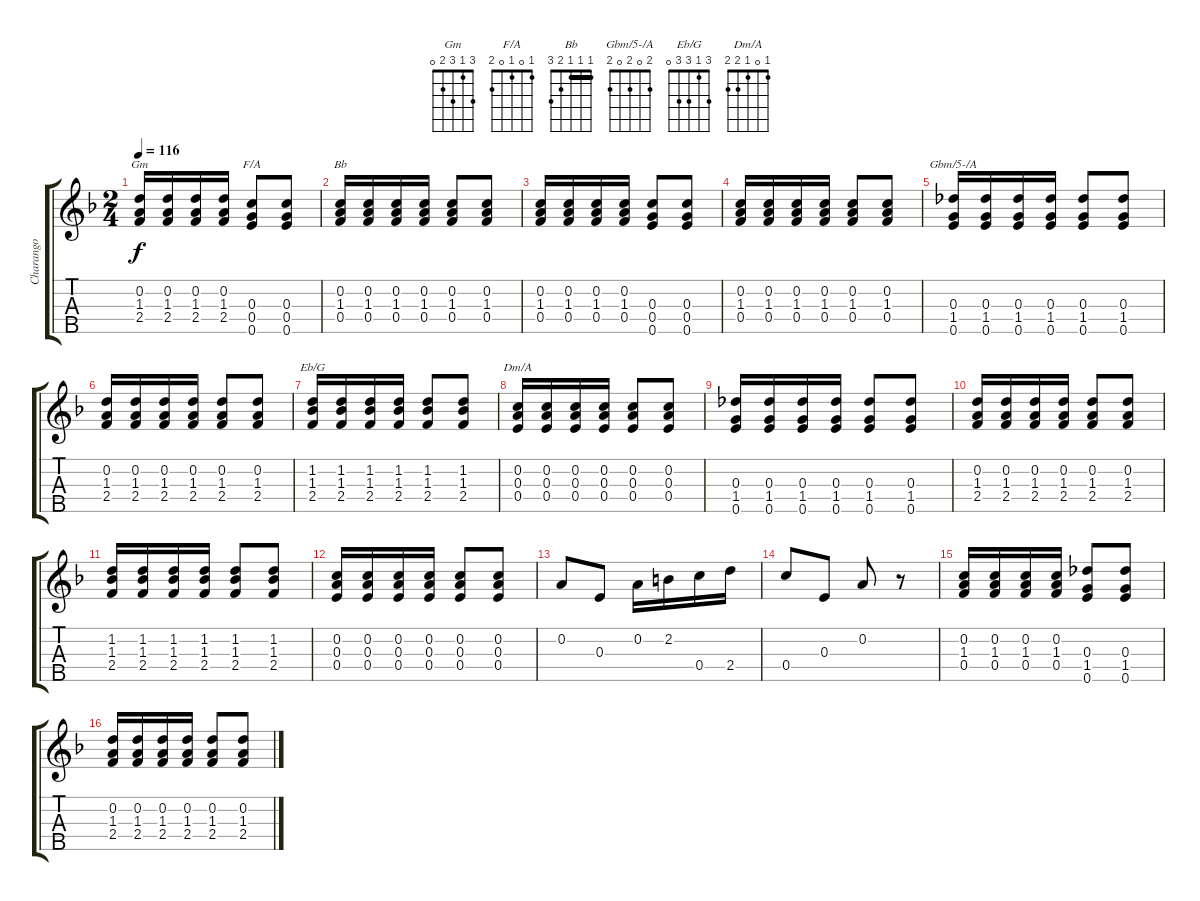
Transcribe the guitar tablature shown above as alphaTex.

\track ("Charango" "Charango") {instrument banjo}
\staff {score tabs}
\tuning (E4 A3 E3 C4 G3) {hide}
\displaytranspose 12
\chord ("Gm" 3 1 3 2 0)
\chord ("F/A" 1 0 1 0 2)
\chord ("Bb" 1 1 1 2 3) {barre 1}
\chord ("Gbm/5-/A" 2 0 2 0 2)
\chord ("Eb/G" 3 1 3 3 0)
\chord ("Dm/A" 1 0 1 2 2)
\ts (2 4)
\tempo 116
\clef g2
\ks dminor
(0.2 1.3 2.4).16{ch "Gm" dy f} (0.2 1.3 2.4).16 (0.2 1.3 2.4).16 (0.2 1.3 2.4).16 (0.3 0.4 0.5).8{ch "F/A"} (0.3 0.4 0.5).8 |
(0.2 1.3 0.4).16{ch "Bb"} (0.2 1.3 0.4).16 (0.2 1.3 0.4).16 (0.2 1.3 0.4).16 (0.2 1.3 0.4).8 (0.2 1.3 0.4).8 |
(0.2 1.3 0.4).16 (0.2 1.3 0.4).16 (0.2 1.3 0.4).16 (0.2 1.3 0.4).16 (0.3 0.4 0.5).8 (0.3 0.4 0.5).8 |
(0.2 1.3 0.4).16 (0.2 1.3 0.4).16 (0.2 1.3 0.4).16 (0.2 1.3 0.4).16 (0.2 1.3 0.4).8 (0.2 1.3 0.4).8 |
(0.3 1.4 0.5).16{ch "Gbm/5-/A"} (0.3 1.4 0.5).16 (0.3 1.4 0.5).16 (0.3 1.4 0.5).16 (0.3 1.4 0.5).8 (0.3 1.4 0.5).8 |
(0.2 1.3 2.4).16 (0.2 1.3 2.4).16 (0.2 1.3 2.4).16 (0.2 1.3 2.4).16 (0.2 1.3 2.4).8 (0.2 1.3 2.4).8 |
(1.2 1.3 2.4).16{ch "Eb/G"} (1.2 1.3 2.4).16 (1.2 1.3 2.4).16 (1.2 1.3 2.4).16 (1.2 1.3 2.4).8 (1.2 1.3 2.4).8 |
(0.2 0.3 0.4).16{ch "Dm/A"} (0.2 0.3 0.4).16 (0.2 0.3 0.4).16 (0.2 0.3 0.4).16 (0.2 0.3 0.4).8 (0.2 0.3 0.4).8 |
(0.3 1.4 0.5).16 (0.3 1.4 0.5).16 (0.3 1.4 0.5).16 (0.3 1.4 0.5).16 (0.3 1.4 0.5).8 (0.3 1.4 0.5).8 |
(0.2 1.3 2.4).16 (0.2 1.3 2.4).16 (0.2 1.3 2.4).16 (0.2 1.3 2.4).16 (0.2 1.3 2.4).8 (0.2 1.3 2.4).8 |
(1.2 1.3 2.4).16 (1.2 1.3 2.4).16 (1.2 1.3 2.4).16 (1.2 1.3 2.4).16 (1.2 1.3 2.4).8 (1.2 1.3 2.4).8 |
(0.2 0.3 0.4).16 (0.2 0.3 0.4).16 (0.2 0.3 0.4).16 (0.2 0.3 0.4).16 (0.2 0.3 0.4).8 (0.2 0.3 0.4).8 |
0.2.8 0.3.8 0.2.16 2.2.16 0.4.16 2.4.16 |
0.4.8 0.3.8 0.2.8 r.8 |
(0.2 1.3 0.4).16{volume 10} (0.2 1.3 0.4).16 (0.2 1.3 0.4).16 (0.2 1.3 0.4).16 (0.3 1.4 0.5).8 (0.3 1.4 0.5).8 |
(0.2 1.3 2.4).16 (0.2 1.3 2.4).16 (0.2 1.3 2.4).16 (0.2 1.3 2.4).16 (0.2 1.3 2.4).8 (0.2 1.3 2.4).8
